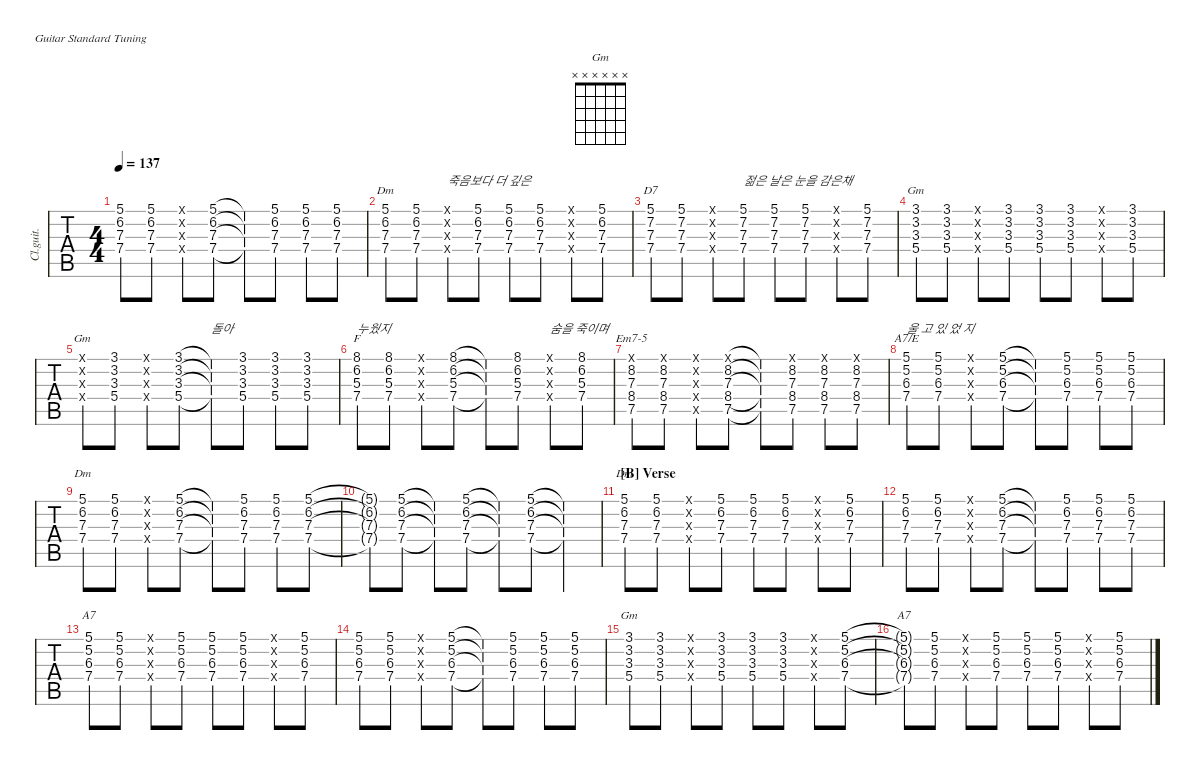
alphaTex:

\defaultSystemsLayout 4
\hideDynamics
\bracketExtendMode nobrackets
\track ("Guitar2" "Cl.guit.") {defaultSystemsLayout 4 instrument electricguitarclean}
\staff {tabs}
\tuning (E4 B3 G3 D3 A2 E2)
\chord ("Dm" 1 3 2 0 x x) {showdiagram false showfingering false}
\chord ("F" 1 1 2 3 3 1) {showdiagram false showfingering false barre (1 1)}
\chord ("A7" 5 5 6 7 x x) {firstfret 5 showdiagram false showfingering false barre 5}
\chord ("Gm" 3 3 4 5 5 3) {showdiagram false showfingering false barre (3 3)}
\chord ("D7" 2 1 2 0 x x) {showdiagram false showfingering false}
\chord ("Gm" x x x x x x)
\chord ("Em7-5" 0 3 0 2 1 0) {showdiagram false showfingering false}
\chord ("A7/E" 0 2 0 2 0 0) {showdiagram false showfingering false}
\ts (4 4)
\tempo 137
\clef g2
\ks f
(7.4{t acc forcenatural} 7.3{t acc forcenatural} 6.2{t acc forcenatural} 5.1{t acc forcenatural}).8{dy mf} (7.4{acc forcenatural} 7.3{acc forcenatural} 6.2{acc forcenatural} 5.1{acc forcenatural}).8 (0.4{x acc forcenatural} 2.3{x acc forcenatural} 3.2{x acc forcenatural} 1.1{x acc forcenatural}).8 (7.4{acc forcenatural} 7.3{acc forcenatural} 6.2{acc forcenatural} 5.1{acc forcenatural}).8 (7.4{t acc forcenatural} 7.3{t acc forcenatural} 6.2{t acc forcenatural} 5.1{t acc forcenatural}).8 (7.4{acc forcenatural} 7.3{acc forcenatural} 6.2{acc forcenatural} 5.1{acc forcenatural}).8 (7.4{acc forcenatural} 7.3{acc forcenatural} 6.2{acc forcenatural} 5.1{acc forcenatural}).8 (7.4{acc forcenatural} 7.3{acc forcenatural} 6.2{acc forcenatural} 5.1{acc forcenatural}).8 |
(7.4{acc forcenatural} 7.3{acc forcenatural} 6.2{acc forcenatural} 5.1{acc forcenatural}).8{ch "Dm"} (7.4{acc forcenatural} 7.3{acc forcenatural} 6.2{acc forcenatural} 5.1{acc forcenatural}).8 (0.4{x acc forcenatural} 2.3{x acc forcenatural} 3.2{x acc forcenatural} 1.1{x acc forcenatural}).8{txt "죽음보다 더 깊은"} (7.4{acc forcenatural} 7.3{acc forcenatural} 6.2{acc forcenatural} 5.1{acc forcenatural}).8 (7.4{acc forcenatural} 7.3{acc forcenatural} 6.2{acc forcenatural} 5.1{acc forcenatural}).8 (7.4{acc forcenatural} 7.3{acc forcenatural} 6.2{acc forcenatural} 5.1{acc forcenatural}).8 (0.4{x acc forcenatural} 2.3{x acc forcenatural} 3.2{x acc forcenatural} 1.1{x acc forcenatural}).8 (7.4{acc forcenatural} 7.3{acc forcenatural} 6.2{acc forcenatural} 5.1{acc forcenatural}).8 |
(7.3{acc forcenatural} 7.2{acc b} 5.1{acc forcenatural} 7.4{acc forcenatural}).8{ch "D7"} (7.3{acc forcenatural} 7.2{acc b} 5.1{acc forcenatural} 7.4{acc forcenatural}).8 (2.3{x acc forcenatural} 1.2{x acc forcenatural} 2.1{x acc b} 0.4{x acc forcenatural}).8 (7.3{acc forcenatural} 7.2{acc b} 5.1{acc forcenatural} 7.4{acc forcenatural}).8{txt "젊은 날은 눈을 감은채"} (7.3{acc forcenatural} 7.2{acc b} 5.1{acc forcenatural} 7.4{acc forcenatural}).8 (7.3{acc forcenatural} 7.2{acc b} 5.1{acc forcenatural} 7.4{acc forcenatural}).8 (2.3{x acc forcenatural} 1.2{x acc forcenatural} 2.1{x acc b} 0.4{x acc forcenatural}).8 (7.3{acc forcenatural} 7.2{acc b} 5.1{acc forcenatural} 7.4{acc forcenatural}).8 |
(5.4{acc forcenatural} 3.3{acc b} 3.2{acc forcenatural} 3.1{acc forcenatural}).8{ch "Gm"} (5.4{acc forcenatural} 3.3{acc b} 3.2{acc forcenatural} 3.1{acc forcenatural}).8 (5.4{x acc forcenatural} 4.3{x acc forcenatural} 3.2{x acc forcenatural} 3.1{x acc forcenatural}).8 (5.4{acc forcenatural} 3.3{acc b} 3.2{acc forcenatural} 3.1{acc forcenatural}).8 (5.4{acc forcenatural} 3.3{acc b} 3.2{acc forcenatural} 3.1{acc forcenatural}).8 (5.4{acc forcenatural} 3.3{acc b} 3.2{acc forcenatural} 3.1{acc forcenatural}).8 (5.4{x acc forcenatural} 4.3{x acc forcenatural} 3.2{x acc forcenatural} 3.1{x acc forcenatural}).8 (5.4{acc forcenatural} 3.3{acc b} 3.2{acc forcenatural} 3.1{acc forcenatural}).8 |
(5.4{x acc forcenatural} 4.3{x acc forcenatural} 3.2{x acc forcenatural} 3.1{x acc forcenatural}).8{ch "Gm"} (5.4{acc forcenatural} 3.3{acc b} 3.2{acc forcenatural} 3.1{acc forcenatural}).8 (5.4{x acc forcenatural} 4.3{x acc forcenatural} 3.2{x acc forcenatural} 3.1{x acc forcenatural}).8 (5.4{acc forcenatural} 3.3{acc b} 3.2{acc forcenatural} 3.1{acc forcenatural}).8 (5.4{t acc forcenatural} 3.3{t acc b} 3.2{t acc forcenatural} 3.1{t acc forcenatural}).8{txt "돌아"} (5.4{acc forcenatural} 3.3{acc b} 3.2{acc forcenatural} 3.1{acc forcenatural}).8 (5.4{acc forcenatural} 3.3{acc b} 3.2{acc forcenatural} 3.1{acc forcenatural}).8 (5.4{acc forcenatural} 3.3{acc b} 3.2{acc forcenatural} 3.1{acc forcenatural}).8 |
(7.4{acc forcenatural} 5.3{acc forcenatural} 6.2{acc forcenatural} 8.1{acc forcenatural}).8{ch "F" txt "누웠지"} (7.4{acc forcenatural} 5.3{acc forcenatural} 6.2{acc forcenatural} 8.1{acc forcenatural}).8 (3.4{x acc forcenatural} 2.3{x acc forcenatural} 1.2{x acc forcenatural} 1.1{x acc forcenatural}).8 (7.4{acc forcenatural} 5.3{acc forcenatural} 6.2{acc forcenatural} 8.1{acc forcenatural}).8 (7.4{t acc forcenatural} 5.3{t acc forcenatural} 6.2{t acc forcenatural} 8.1{t acc forcenatural}).8 (7.4{acc forcenatural} 5.3{acc forcenatural} 6.2{acc forcenatural} 8.1{acc forcenatural}).8 (3.4{x acc forcenatural} 2.3{x acc forcenatural} 1.2{x acc forcenatural} 1.1{x acc forcenatural}).8{txt "숨을 죽이며"} (7.4{acc forcenatural} 5.3{acc forcenatural} 6.2{acc forcenatural} 8.1{acc forcenatural}).8 |
(7.5{acc forcenatural} 8.2{acc forcenatural} 0.1{x acc forcenatural} 8.4{acc b} 7.3{acc forcenatural}).8{ch "Em7-5"} (7.5{acc forcenatural} 8.2{acc forcenatural} 0.1{x acc forcenatural} 8.4{acc b} 7.3{acc forcenatural}).8 (1.5{x acc b} 3.2{x acc forcenatural} 0.1{x acc forcenatural} 2.4{x acc forcenatural} 0.3{x acc forcenatural}).8 (7.5{acc forcenatural} 8.2{acc forcenatural} 0.1{x acc forcenatural} 8.4{acc b} 7.3{acc forcenatural}).8 (7.5{t acc forcenatural} 8.2{t acc forcenatural} 0.1{x t acc forcenatural} 8.4{t acc b} 7.3{t acc forcenatural}).8 (7.5{acc forcenatural} 8.2{acc forcenatural} 0.1{x acc forcenatural} 8.4{acc b} 7.3{acc forcenatural}).8 (7.5{acc forcenatural} 8.2{acc forcenatural} 0.1{x acc forcenatural} 8.4{acc b} 7.3{acc forcenatural}).8 (7.5{acc forcenatural} 8.2{acc forcenatural} 0.1{x acc forcenatural} 8.4{acc b} 7.3{acc forcenatural}).8 |
(5.2{acc forcenatural} 7.4{acc forcenatural} 6.3{acc b} 5.1{acc forcenatural}).8{ch "A7/E" txt "울 고 있 었 지"} (5.2{acc forcenatural} 7.4{acc forcenatural} 6.3{acc b} 5.1{acc forcenatural}).8 (2.2{x acc b} 2.4{x acc forcenatural} 0.3{x acc forcenatural} 0.1{x acc forcenatural}).8 (5.2{acc forcenatural} 7.4{acc forcenatural} 6.3{acc b} 5.1{acc forcenatural}).8 (5.2{t acc forcenatural} 7.4{t acc forcenatural} 6.3{t acc b} 5.1{t acc forcenatural}).8 (5.2{acc forcenatural} 7.4{acc forcenatural} 6.3{acc b} 5.1{acc forcenatural}).8 (5.2{acc forcenatural} 7.4{acc forcenatural} 6.3{acc b} 5.1{acc forcenatural}).8 (5.2{acc forcenatural} 7.4{acc forcenatural} 6.3{acc b} 5.1{acc forcenatural}).8 |
(7.4{acc forcenatural} 7.3{acc forcenatural} 6.2{acc forcenatural} 5.1{acc forcenatural}).8{ch "Dm"} (7.4{acc forcenatural} 7.3{acc forcenatural} 6.2{acc forcenatural} 5.1{acc forcenatural}).8 (0.4{x acc forcenatural} 2.3{x acc forcenatural} 3.2{x acc forcenatural} 1.1{x acc forcenatural}).8 (7.4{acc forcenatural} 7.3{acc forcenatural} 6.2{acc forcenatural} 5.1{acc forcenatural}).8 (7.4{t acc forcenatural} 7.3{t acc forcenatural} 6.2{t acc forcenatural} 5.1{t acc forcenatural}).8 (7.4{acc forcenatural} 7.3{acc forcenatural} 6.2{acc forcenatural} 5.1{acc forcenatural}).8 (7.4{acc forcenatural} 7.3{acc forcenatural} 6.2{acc forcenatural} 5.1{acc forcenatural}).8 (7.4{acc forcenatural} 7.3{acc forcenatural} 6.2{acc forcenatural} 5.1{acc forcenatural}).8 |
(7.4{t acc forcenatural} 7.3{t acc forcenatural} 6.2{t acc forcenatural} 5.1{t acc forcenatural}).8 (7.4{acc forcenatural} 7.3{acc forcenatural} 6.2{acc forcenatural} 5.1{acc forcenatural}).8 (7.4{t acc forcenatural} 7.3{t acc forcenatural} 6.2{t acc forcenatural} 5.1{t acc forcenatural}).8 (7.4{acc forcenatural} 7.3{acc forcenatural} 6.2{acc forcenatural} 5.1{acc forcenatural}).8 (7.4{t acc forcenatural} 7.3{t acc forcenatural} 6.2{t acc forcenatural} 5.1{t acc forcenatural}).8 (7.4{acc forcenatural} 7.3{acc forcenatural} 6.2{acc forcenatural} 5.1{acc forcenatural}).8 (7.4{t acc forcenatural} 7.3{t acc forcenatural} 6.2{t acc forcenatural} 5.1{t acc forcenatural}).4 |
\section ("B" "Verse")
(7.4{acc forcenatural} 7.3{acc forcenatural} 6.2{acc forcenatural} 5.1{acc forcenatural}).8{ch "Dm"} (7.4{acc forcenatural} 7.3{acc forcenatural} 6.2{acc forcenatural} 5.1{acc forcenatural}).8 (0.4{x acc forcenatural} 2.3{x acc forcenatural} 3.2{x acc forcenatural} 1.1{x acc forcenatural}).8 (7.4{acc forcenatural} 7.3{acc forcenatural} 6.2{acc forcenatural} 5.1{acc forcenatural}).8 (7.4{acc forcenatural} 7.3{acc forcenatural} 6.2{acc forcenatural} 5.1{acc forcenatural}).8 (7.4{acc forcenatural} 7.3{acc forcenatural} 6.2{acc forcenatural} 5.1{acc forcenatural}).8 (0.4{x acc forcenatural} 2.3{x acc forcenatural} 3.2{x acc forcenatural} 1.1{x acc forcenatural}).8 (7.4{acc forcenatural} 7.3{acc forcenatural} 6.2{acc forcenatural} 5.1{acc forcenatural}).8 |
(7.4{acc forcenatural} 7.3{acc forcenatural} 6.2{acc forcenatural} 5.1{acc forcenatural}).8 (7.4{acc forcenatural} 7.3{acc forcenatural} 6.2{acc forcenatural} 5.1{acc forcenatural}).8 (0.4{x acc forcenatural} 2.3{x acc forcenatural} 3.2{x acc forcenatural} 1.1{x acc forcenatural}).8 (7.4{acc forcenatural} 7.3{acc forcenatural} 6.2{acc forcenatural} 5.1{acc forcenatural}).8 (7.4{t acc forcenatural} 7.3{t acc forcenatural} 6.2{t acc forcenatural} 5.1{t acc forcenatural}).8 (7.4{acc forcenatural} 7.3{acc forcenatural} 6.2{acc forcenatural} 5.1{acc forcenatural}).8 (7.4{acc forcenatural} 7.3{acc forcenatural} 6.2{acc forcenatural} 5.1{acc forcenatural}).8 (7.4{acc forcenatural} 7.3{acc forcenatural} 6.2{acc forcenatural} 5.1{acc forcenatural}).8 |
(5.2{acc forcenatural} 7.4{acc forcenatural} 6.3{acc b} 5.1{acc forcenatural}).8{ch "A7"} (5.2{acc forcenatural} 7.4{acc forcenatural} 6.3{acc b} 5.1{acc forcenatural}).8 (2.4{x acc forcenatural} 0.3{x acc forcenatural} 2.2{x acc b} 0.1{x acc forcenatural}).8 (5.2{acc forcenatural} 7.4{acc forcenatural} 6.3{acc b} 5.1{acc forcenatural}).8 (5.2{acc forcenatural} 7.4{acc forcenatural} 6.3{acc b} 5.1{acc forcenatural}).8 (5.2{acc forcenatural} 7.4{acc forcenatural} 6.3{acc b} 5.1{acc forcenatural}).8 (2.4{x acc forcenatural} 0.3{x acc forcenatural} 2.2{x acc b} 0.1{x acc forcenatural}).8 (5.2{acc forcenatural} 7.4{acc forcenatural} 6.3{acc b} 5.1{acc forcenatural}).8 |
(5.2{acc forcenatural} 7.4{acc forcenatural} 6.3{acc b} 5.1{acc forcenatural}).8 (5.2{acc forcenatural} 7.4{acc forcenatural} 6.3{acc b} 5.1{acc forcenatural}).8 (2.4{x acc forcenatural} 0.3{x acc forcenatural} 2.2{x acc b} 3.1{x acc forcenatural}).8 (5.2{acc forcenatural} 7.4{acc forcenatural} 6.3{acc b} 5.1{acc forcenatural}).8 (5.2{t acc forcenatural} 7.4{t acc forcenatural} 6.3{t acc b} 5.1{t acc forcenatural}).8 (5.2{acc forcenatural} 7.4{acc forcenatural} 6.3{acc b} 5.1{acc forcenatural}).8 (5.2{acc forcenatural} 7.4{acc forcenatural} 6.3{acc b} 5.1{acc forcenatural}).8 (5.2{acc forcenatural} 7.4{acc forcenatural} 6.3{acc b} 5.1{acc forcenatural}).8 |
(5.4{acc forcenatural} 3.3{acc b} 3.2{acc forcenatural} 3.1{acc forcenatural}).8{ch "Gm"} (5.4{acc forcenatural} 3.3{acc b} 3.2{acc forcenatural} 3.1{acc forcenatural}).8 (5.4{x acc forcenatural} 4.3{x acc forcenatural} 3.2{x acc forcenatural} 3.1{x acc forcenatural}).8 (5.4{acc forcenatural} 3.3{acc b} 3.2{acc forcenatural} 3.1{acc forcenatural}).8 (5.4{acc forcenatural} 3.3{acc b} 3.2{acc forcenatural} 3.1{acc forcenatural}).8 (5.4{acc forcenatural} 3.3{acc b} 3.2{acc forcenatural} 3.1{acc forcenatural}).8 (5.4{x acc forcenatural} 4.3{x acc forcenatural} 3.2{x acc forcenatural} 3.1{x acc forcenatural}).8 (5.2{acc forcenatural} 7.4{acc forcenatural} 6.3{acc b} 5.1{acc forcenatural}).8 |
(5.2{t acc forcenatural} 7.4{t acc forcenatural} 6.3{t acc b} 5.1{t acc forcenatural}).8{ch "A7"} (5.2{acc forcenatural} 7.4{acc forcenatural} 6.3{acc b} 5.1{acc forcenatural}).8 (2.4{x acc forcenatural} 0.3{x acc forcenatural} 2.2{x acc b} 0.1{x acc forcenatural}).8 (5.2{acc forcenatural} 7.4{acc forcenatural} 6.3{acc b} 5.1{acc forcenatural}).8 (7.4{acc forcenatural} 6.3{acc b} 5.2{acc forcenatural} 5.1{acc forcenatural}).8 (5.2{acc forcenatural} 7.4{acc forcenatural} 6.3{acc b} 5.1{acc forcenatural}).8 (0.3{x acc forcenatural} 2.2{x acc b} 0.1{x acc forcenatural} 0.4{x acc forcenatural}).8 (5.2{acc forcenatural} 7.4{acc forcenatural} 6.3{acc b} 5.1{acc forcenatural}).8
